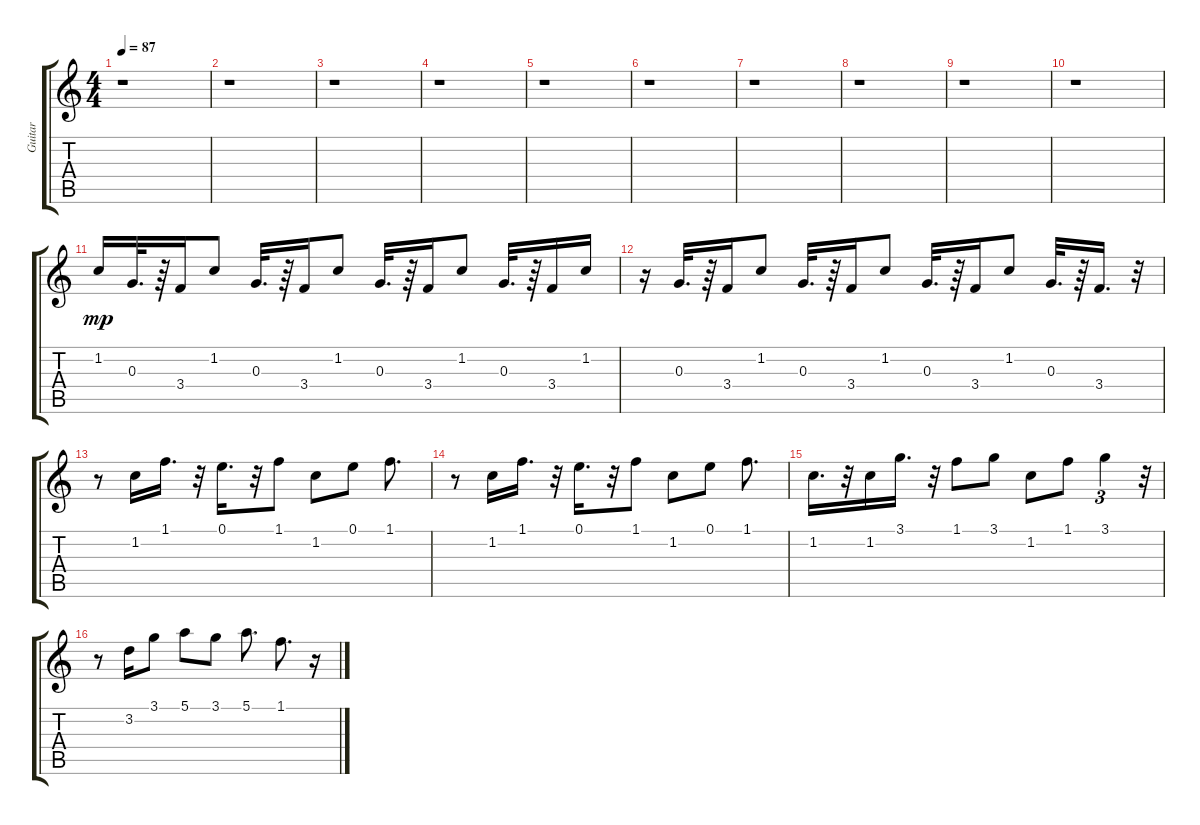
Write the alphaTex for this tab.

\track ("Guitar" "Guitar") {instrument electricguitarjazz}
\staff {score tabs}
\tuning (E4 B3 G3 D3 A2 E2) {hide}
\ts (4 4)
\tempo 87
\clef g2
\ks c
r.1{dy mp} |
r.1 |
r.1 |
r.1 |
r.1 |
r.1 |
r.1 |
r.1 |
r.1 |
r.1 |
1.2.16 0.3.32{d} r.64 3.4.16 1.2.8 0.3.32{d} r.64 3.4.16 1.2.8 0.3.32{d} r.64 3.4.16 1.2.8 0.3.32{d} r.64 3.4.16 1.2.16 |
r.16 0.3.32{d} r.64 3.4.16 1.2.8 0.3.32{d} r.64 3.4.16 1.2.8 0.3.32{d} r.64 3.4.16 1.2.8 0.3.32{d} r.64 3.4.16{d} r.32 |
r.8 1.2.16 1.1.16{d} r.32 0.1.16{d} r.32 1.1.8 1.2.8 0.1.8 1.1.8{d} |
r.8 1.2.16 1.1.16{d} r.32 0.1.16{d} r.32 1.1.8 1.2.8 0.1.8 1.1.8{d} |
1.2.16{d} r.32 1.2.16 3.1.16{d} r.32 1.1.8 3.1.8 1.2.8 1.1.8 3.1.4{tu (3 2)} r.32{tu (3 2)} |
r.8 3.2.16 3.1.8 5.1.8 3.1.8 5.1.8{d} 1.1.8{d} r.16
